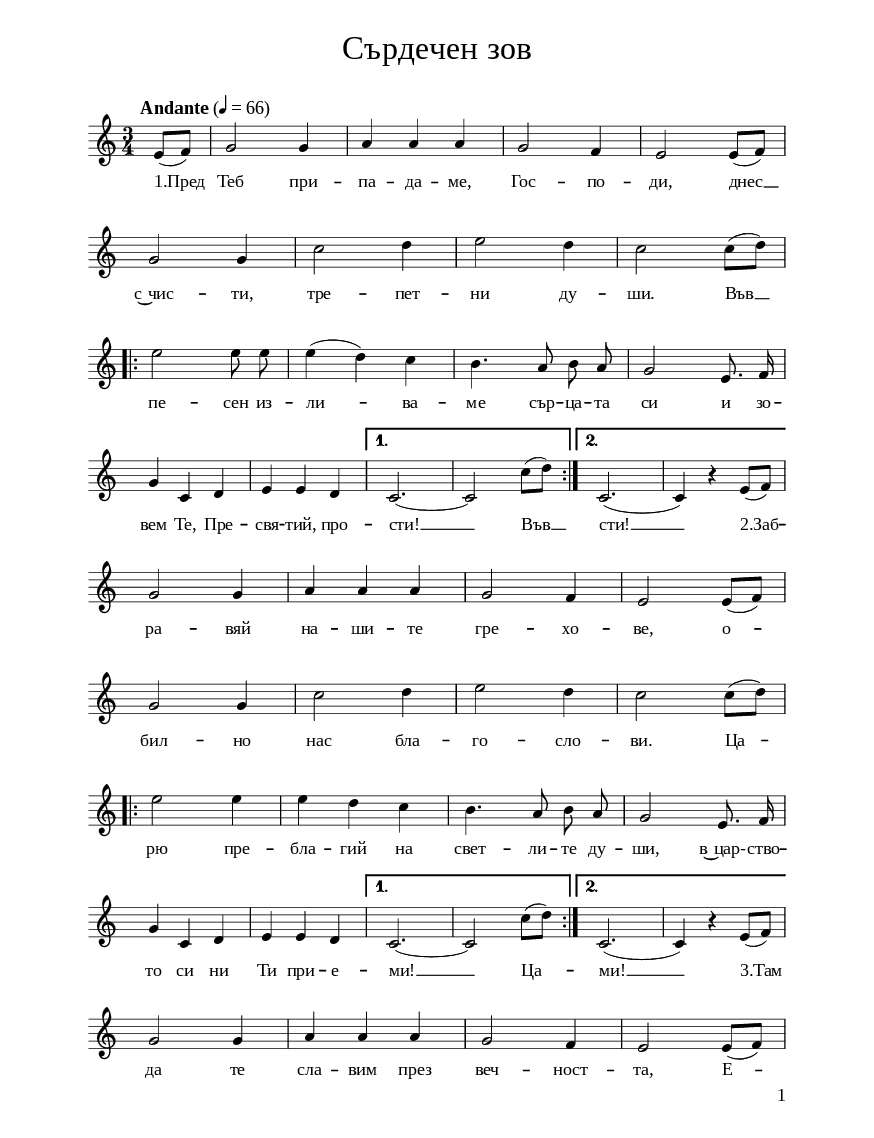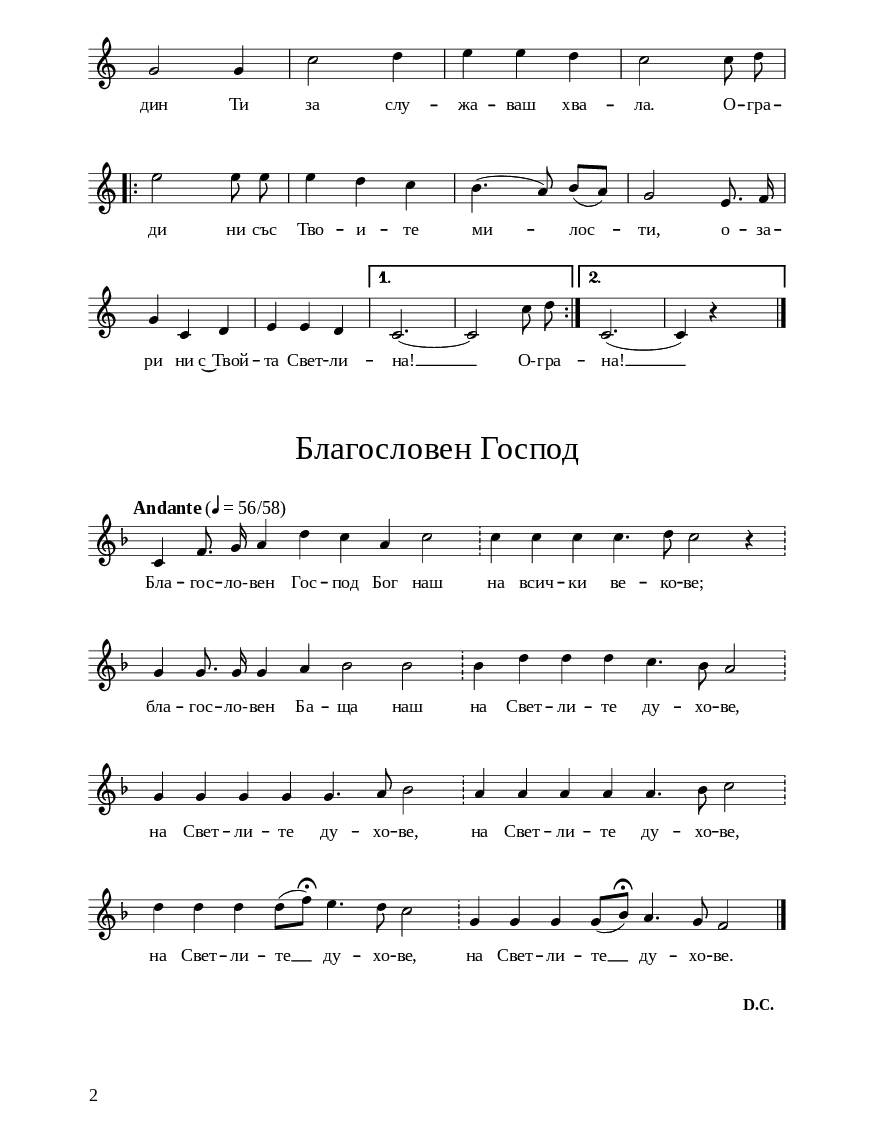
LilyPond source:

\version "2.24.2"

% include paper part and global functions
\include "include/globals.ily"

\bookpart {
  \label #'ref039
  \tocItem \markup "Сърдечен зов"
  \include "include/bookpart-paper.ily"
  \score {
    \include "include/score-layout.ily"

    \new Voice \absolute {
      \clef treble
      \key c \major
      \time 3/4
      \tempoFunc "Andante" 4 "66"
      \autoBeamOff
      \partial 4
      e'8 ([f'8]) |  g'2 g'4 |  a'4 a' a' | g'2 f'4 | e'2 e'8 ([ f' ]) | \break

      g'2 g'4 | c''2 d''4 | e''2 d''4 | c''2 c''8 ( [d''8]) | \break

      \repeat volta 2 {
        e''2 e''8 e'' | e''4 ( d'' ) c'' | b'4. a'8   b' a' | g'2 e'8. f'16 | \break
        g'4 c' d' | e' e' d' |
      }
      \alternative {
        { c'2. ~| c'2  \slurSolid c''8 ( [ d'' ] ) |  }

        { c'2.  ( | c'4 ) r4 e'8 ([f'8 ])| \break }
      }

      g'2 g'4 |  a'4 a' a' | g'2 f'4 | e'2 e'8 ([ f' ]) | \break

      g'2 g'4 | c''2 d''4 | e''2 d''4 | c''2 c''8 ( [d''8]) | \break

      \repeat volta 2 {
        e''2 e''4 | e''4 d'' c'' | b'4. a'8  b' a' | g'2 e'8. f'16 | \break
        g'4 c' d' | e' e' d' |
      }

      \alternative {
        { c'2. ~| c'2  c''8 ( [ d'' ] ) |  }
        { c'2. ( | c'4 ) r4 e'8 ([f'8 ])| \break }
      }

      g'2 g'4 |  a'4 a' a' | g'2 f'4 | e'2 e'8 ([ f' ]) | \break

      g'2 g'4 | c''2 d''4 | e''4 e''4 d''4 | c''2 c''8 d''8 | \break

      \repeat volta 2 {
        e''2 e''8  e'' | e''4  d'' c'' | b'4. ( a'8 )  b' ([a']) | g'2 e'8. f'16 | \break
        g'4 c' d' | e' e' d' |
      }
      \alternative {
        { c'2. ~| c'2 c''8  d''   |   }
        { c'2. ( | c'4 ) r4 s4 \bar "|."  | \break }
      }

    }

    \addlyrics {
      "1.Пред" Теб при -- па -- да -- ме, Гос -- по -- ди, днес __
      с~чис -- ти, тре -- пет -- ни  ду -- ши. Във __
      пе -- сен из -- ли --  ва -- ме  сър -- ца -- та си и зо --
      вем Те, Пре -- свя -- тий, про -- сти! __ Във __ сти! __

      "2.Заб" -- ра -- вяй на -- ши -- те гре -- хо -- ве, о --
      бил -- но нас бла -- го -- сло -- ви. Ца --
      рю пре -- бла -- гий на свет -- ли -- те ду -- ши, "в~цар-" -- ство --
      то си ни Ти при -- е -- ми! __ Ца -- ми! __

      "3.Там" да те сла -- вим през веч -- ност -- та, E --
      дин Ти за слу -- жа -- ваш хва -- ла. О -- гра --
      ди ни със Тво -- и -- те ми -- лос -- ти, о -- за --
      ри ни с~Твой -- та Свет -- ли -- на! __ "О-" -- гра -- на! __
    }

    \header {
      title = \titleFunc "Сърдечен зов" "Sărdečen zov"
    }

    \midi{}

  } % score

  \label #'ref040
  \tocItem \markup "Благословен Господ"
  \include "include/bookpart-paper.ily"
  \score {
    \include "include/score-layout.ily"

    \new Voice \absolute {
      \clef treble
      \omit Score.TimeSignature
      \cadenzaOn % allows custom bar lines
      \key f \major
      \tempoFunc "Andante" 4 "56/58"
      \override Staff.BarLine.gap = 0.5
      \autoBeamOff
      \autoBeamOff

      c'4 f'8. g'16 a'4 d'' c'' a' c''2 | \bar "!" c''4 c'' c'' c''4. d''8 c''2 r4 | \bar "!" \break
      g'4 g'8. g'16 g'4 a' bes'2 bes' | \bar "!" bes'4 d'' d'' d'' c''4. bes'8 a'2 | \bar "!" \break
      g'4 g' g' g' g'4. a'8 bes'2 | \bar "!" a'4 a' a' a' a'4. bes'8 c''2 | \bar "!" \break
      d''4 d'' d'' d''8 ([f'']) \fermata e''4. d''8 c''2 | \bar "!" g'4 g' g' g'8 ([ bes' ]) \fermata a'4. g'8 f'2 | \bar "|."
    }
    \addlyrics {
      Бла -- гос --
      "ло-" -- вен Гос -- под Бог наш на всич -- ки ве
      -- ко -- ве; бла -- гос -- "ло-" -- вен Ба -- ща наш
      на Свет -- ли -- те ду -- хо -- ве, на Свет --
      ли -- те ду -- хо -- ве, на Свет -- ли -- те ду
      -- хо -- ве, на Свет -- ли -- те __ ду -- хо -- ве,
      на Свет -- ли -- те __ ду -- хо -- ве.}

      \header {
        title = \titleFunc "Благословен Господ" "Blagosloven Gospod"
      }

      \midi{}

    } % score

    \markup \dc-one "D.C."

  
  

} % bookpart
